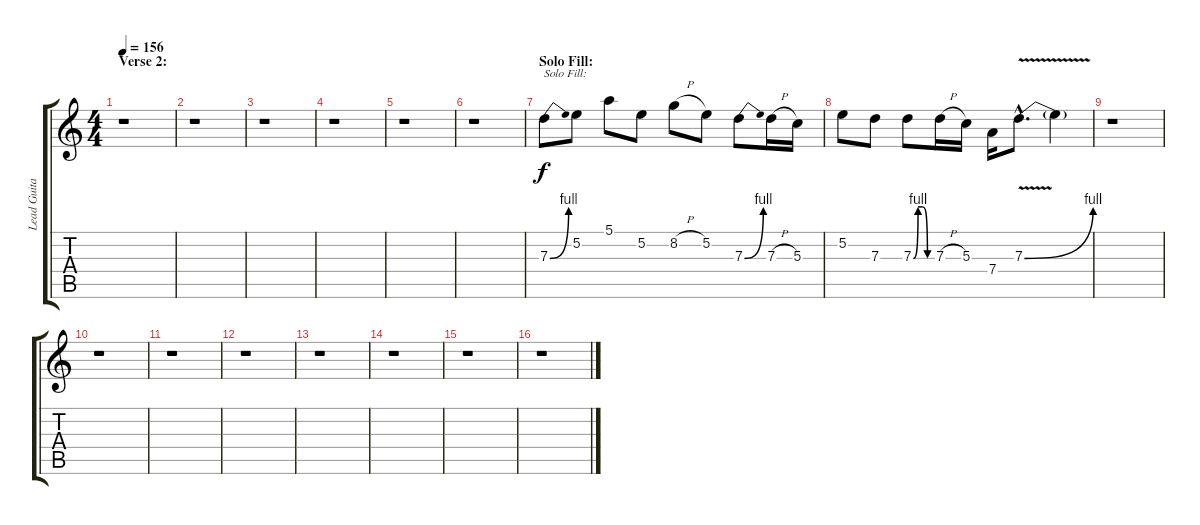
\track ("Lead Guitar" "Lead Guita") {instrument distortionguitar}
\staff {score tabs}
\tuning (E4 B3 G3 D3 A2 E2) {hide}
\ts (4 4)
\section ("" "Verse 2:")
\tempo 156
\clef g2
\ks c
r.1{dy f} |
r.1 |
r.1 |
r.1 |
r.1 |
r.1 |
\section ("" "Solo Fill:")
7.3{be (bend 0 0 60 4)}.8{txt "Solo Fill:"} 5.2.8 5.1.8 5.2.8 8.2{h}.8 5.2.8 7.3{be (bend 0 0 60 4)}.8 7.3{h}.16 5.3.16 |
5.2.8 7.3.8 7.3{be (custom 0 0 15 4 30 4 45 0 60 0)}.8 7.3{h}.16 5.3.16 7.4.16 7.3{be (bend 0 0 60 4) v hac}.8{d} 7.3{t}.4 |
r.1 |
r.1 |
r.1 |
r.1 |
r.1 |
r.1 |
r.1 |
r.1
